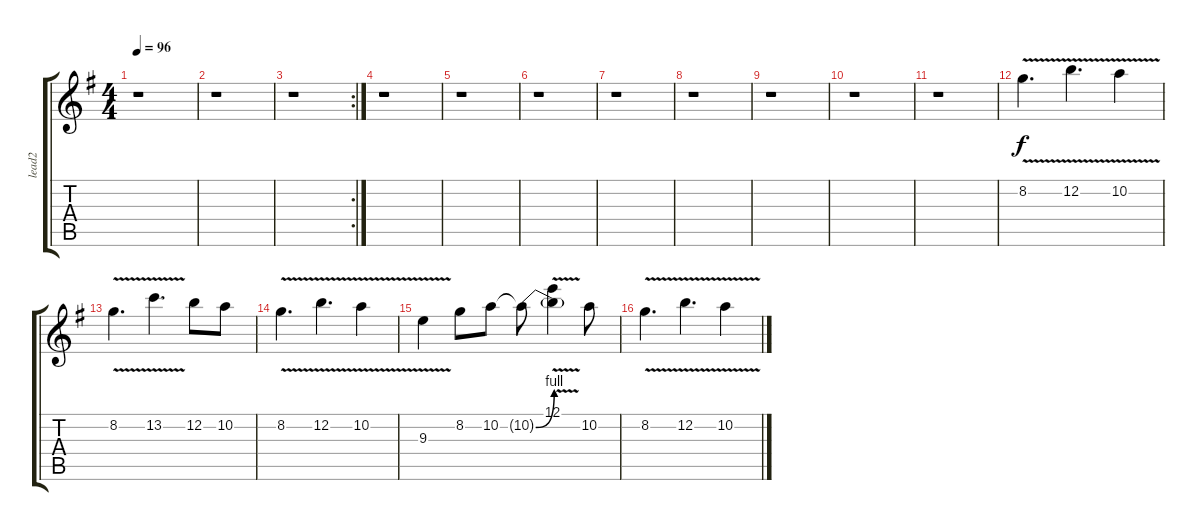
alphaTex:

\track ("lead2" "lead2") {instrument distortionguitar}
\staff {score tabs}
\tuning (E4 B3 G3 D3 A2 E2) {hide}
\ts (4 4)
\tempo 96
\clef g2
\ks g
r.1{dy f} |
r.1 |
\rc 2
r.1 |
r.1 |
r.1 |
r.1 |
r.1 |
r.1 |
r.1 |
r.1 |
r.1 |
8.2{v}.4{d} 12.2{v}.4{d} 10.2{v}.4 |
8.2{v}.4{d} 13.2{v}.4{d} 12.2.8 10.2.8 |
8.2{v}.4{d} 12.2{v}.4{d} 10.2{v}.4 |
9.3{v}.4 8.2.8 10.2.8 10.2{be (bend 0 0 60 4) t}.8 (12.1{v} 10.2{v t}).4 10.2.8 |
8.2{v}.4{d} 12.2{v}.4{d} 10.2{v}.4
